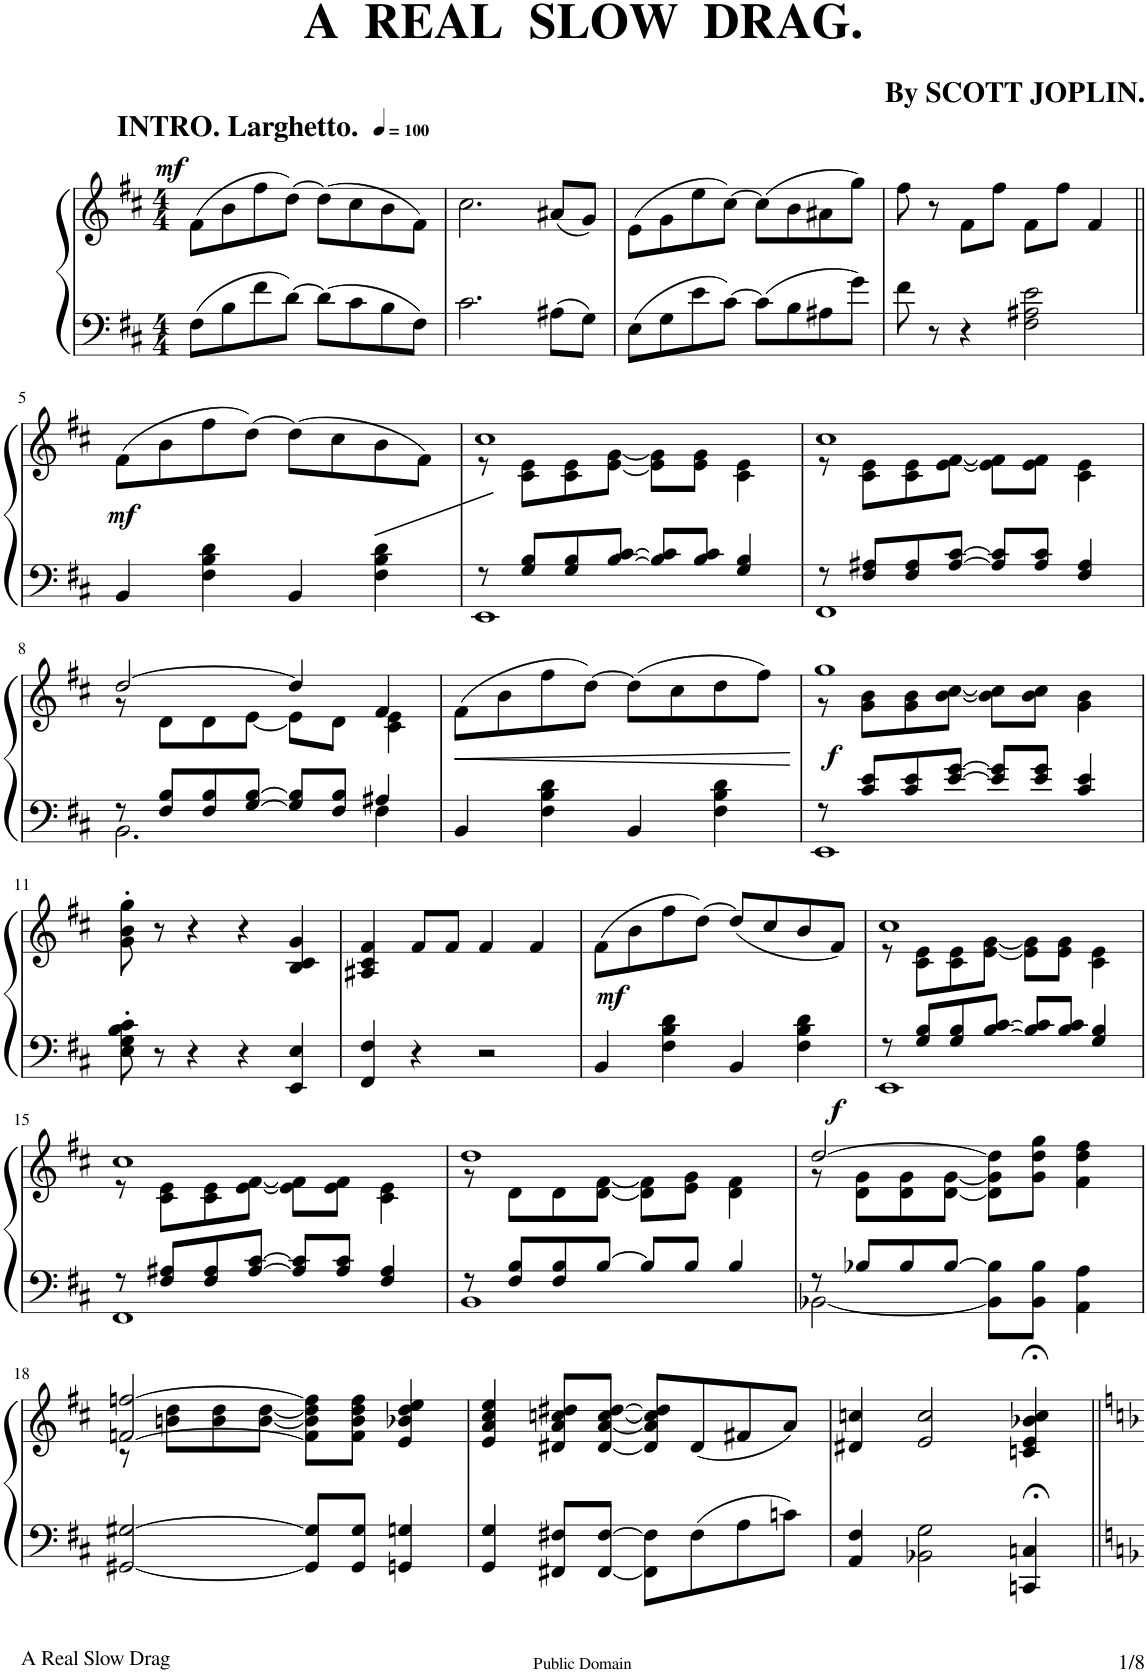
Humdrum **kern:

**kern	**kern	**dynam
*part1	*part1	*part1
*staff2	*staff1	*staff1/2
*I"Piano	*	*
*I'Pno.	*	*
*clefF4	*clefG2	*
*k[f#c#]	*k[f#c#]	*
*M4/4	*M4/4	*
*MM100	*MM100	*
=1	=1	=1
!	!LO:TX:a:B:t=INTRO. Larghetto.	!
!	!	!LO:DY:a
8F#\L	(8f#\L	mf
8B\	8b\	.
8f#\	8ff#\	.
[8d\J	[8dd\J)	.
8d\L]	(8dd\L]	.
8c#\	8cc#\	.
8B\	8b\	.
8F#\J	8f#\J)	.
=2	=2	=2
2.c#\	2.cc#\	.
8A#X\L	(8a#X/L	.
8G\J	8g/J)	.
=3	=3	=3
8E\L	(8e\L	.
8G\	8g\	.
8e\	8ee\	.
[8c#\J	[8cc#\J)	.
8c#\L]	(8cc#\L]	.
8B\	8b\	.
8A#X\	8a#X\	.
8g\J	8gg\J)	.
=4	=4	=4
8f#\	8ff#\	.
8r	8r	.
4r	8f#\L	.
.	8ff#\J	.
2F#\ 2A#X\ 2e\	8f#\L	.
.	8ff#\J	.
.	4f#/	.
!!LO:LB:g=z
=5||	=5||	=5||
!	!	!LO:DY:b
4BB/	(8f#\L	mf
.	8b\	.
4F#\ 4B\ 4d\	8ff#\	.
.	[8dd\J)	.
4BB/	(8dd\L]	.
.	8cc#\	.
4F#\ 4B\ 4d\	8b\	.
.	8f#\J)	.
=6	=6	=6
*^	*^	*
8r	1EE	1cc#	8r	.
8G/ 8B/L	.	.	8c#\ 8e\L	.
8G/ 8B/	.	.	8c#\ 8e\	.
[8B/ [8c#/J	.	.	[8e\ [8g\J	.
8B/] 8c#/]L	.	.	8e\] 8g\]L	.
8B/ 8c#/J	.	.	8e\ 8g\J	.
4G/ 4B/	.	.	4c#\ 4e\	.
=7	=7	=7	=7	=7
8r	1FF#	1cc#	8r	.
8F#/ 8A#X/L	.	.	8c#\ 8e\L	.
8F#/ 8A#/	.	.	8c#\ 8e\	.
[8A#/ [8c#/J	.	.	[8e\ [8f#\J	.
8A#/] 8c#/]L	.	.	8e\] 8f#\]L	.
8A#/ 8c#/J	.	.	8e\ 8f#\J	.
4F#/ 4A#/	.	.	4c#\ 4e\	.
!!LO:LB:g=z	!!
=8	=8	=8	=8	=8
8r	2.BB\	[2dd/	8r	.
8F#/ 8B/L	.	.	8d\L	.
8F#/ 8B/	.	.	8d\	.
[8G/ [8B/J	.	.	[8e\J	.
8G/] 8B/]L	.	4dd/]	8e\L]	.
8F#/ 8B/J	.	.	8d\J	.
4A#X/	4F#\	4f#/	4c#\ 4e\	.
=9	=9	=9	=9	=9
!	!	!	!	!LO:HP:b
*v	*v	*	*	*
*	*v	*v	*
4BB/	(8f#\L	<
.	8b\	.
4F#\ 4B\ 4d\	8ff#\	.
.	[8dd\J)	.
4BB/	(8dd\L]	.
.	8cc#\	.
4F#\ 4B\ 4d\	8dd\	.
.	8ff#\J)	.
.	.	[
=10	=10	=10
*^	*^	*
!	!	!	!	!LO:DY:b
8r	1EE	1gg	8r	f
8c#/ 8e/L	.	.	8g\ 8b\L	.
8c#/ 8e/	.	.	8g\ 8b\	.
[8e/ [8g/J	.	.	[8b\ [8cc#\J	.
8e/] 8g/]L	.	.	8b\] 8cc#\]L	.
8e/ 8g/J	.	.	8b\ 8cc#\J	.
4c#/ 4e/	.	.	4g\ 4b\	.
*v	*v	*	*	*
*	*v	*v	*
!!LO:LB:g=z
=11	=11	=11
8E\' 8G\' 8B\' 8c#\'	8g\' 8b\' 8gg\'	.
8r	8r	.
4r	4r	.
4r	4r	.
4EE/ 4E/	4B/ 4c#/ 4g/	.
=12	=12	=12
4FF#/ 4F#/	4A#X/ 4c#/ 4f#/	.
4r	8f#/L	.
.	8f#/J	.
2r	4f#/	.
.	4f#/	.
=13	=13	=13
!	!	!LO:DY:b
4BB/	(8f#\L	mf
.	8b\	.
4F#\ 4B\ 4d\	8ff#\	.
.	[8dd\J)	.
4BB/	(8dd/L]	.
.	8cc#/	.
4F#\ 4B\ 4d\	8b/	.
.	8f#/J)	.
=14	=14	=14
*^	*^	*
8r	1EE	1cc#	8r	.
8G/ 8B/L	.	.	8c#\ 8e\L	.
8G/ 8B/	.	.	8c#\ 8e\	.
[8B/ [8c#/J	.	.	[8e\ [8g\J	.
8B/] 8c#/]L	.	.	8e\] 8g\]L	.
8B/ 8c#/J	.	.	8e\ 8g\J	.
4G/ 4B/	.	.	4c#\ 4e\	.
!!LO:LB:g=z	!!
=15	=15	=15	=15	=15
8r	1FF#	1cc#	8r	.
8F#/ 8A#X/L	.	.	8c#\ 8e\L	.
8F#/ 8A#/	.	.	8c#\ 8e\	.
[8A#/ [8c#/J	.	.	[8e\ [8f#\J	.
8A#/] 8c#/]L	.	.	8e\] 8f#\]L	.
8A#/ 8c#/J	.	.	8e\ 8f#\J	.
4F#/ 4A#/	.	.	4c#\ 4e\	.
=16	=16	=16	=16	=16
8r	1BB	1dd	8r	.
8F#/ 8B/L	.	.	8d\L	.
8F#/ 8B/	.	.	8d\	.
[8B/J	.	.	[8d\ [8f#\J	.
8B/L]	.	.	8d\] 8f#\]L	.
8B/J	.	.	8e\ 8g\J	.
4B/	.	.	4d\ 4f#\	.
=17	=17	=17	=17	=17
!	!	!	!	!LO:DY:a
8r	[2BB-X\	[2dd/	8r	f
8B-X/L	.	.	8d\ 8g\L	.
8B-/	.	.	8d\ 8g\	.
[8B-/J	.	.	[8d\ [8g\J	.
2ryy	8BB-\] 8B-\]L	8d\] 8g\] 8dd\]L	2ryy	.
.	8BB-\ 8B-\J	8g\ 8dd\ 8gg\J	.	.
.	4AA\ 4A\	4f#\ 4dd\ 4ff#\	.	.
*v	*v	*	*	*
!!LO:LB:g=z	!!
=18	=18	=18	=18
[2GG#X/ [2G#X/	[2fn/ [2ffn/	8r	.
.	.	8bn\ 8dd\L	.
.	.	8b\ 8dd\	.
.	.	[8b\ [8dd\J	.
8GG#/] 8G#/]L	8f\] 8b\] 8dd\] 8ff\]L	2ryy	.
8GG#/ 8G#/J	8f\ 8b\ 8dd\ 8ff\J	.	.
4GGn/ 4Gn/	4e/ 4b-X/ 4dd/ 4ee/	.	.
*	*v	*v	*
=19	=19	=19
4GG/ 4G/	4e/ 4a/ 4cc#/ 4ee/	.
8FF#X/ 8F#X/L	8d#X/ 8a/ 8ccn/ 8dd#X/L	.
[8FF#/ [8F#/J	[8d#/ [8a/ [8cc/ [8dd#/J	.
8FF#\] 8F#\]L	8d#/] 8a/] 8cc/] 8dd#/]L	.
8F#\	(8d#/	.
8A\	8f#X/	.
8cn\J	8a/J)	.
=20	=20	=20
4AA/ 4F#/	4d#X/ 4ccn/	.
2BB-X\ 2G\	2e/ 2cc/	.
4CCn/;< 4Cn/;<	4cn/;< 4e/;< 4b-X/;< 4cc/;<	.
=||	=||	=||
*-	*-	*-
